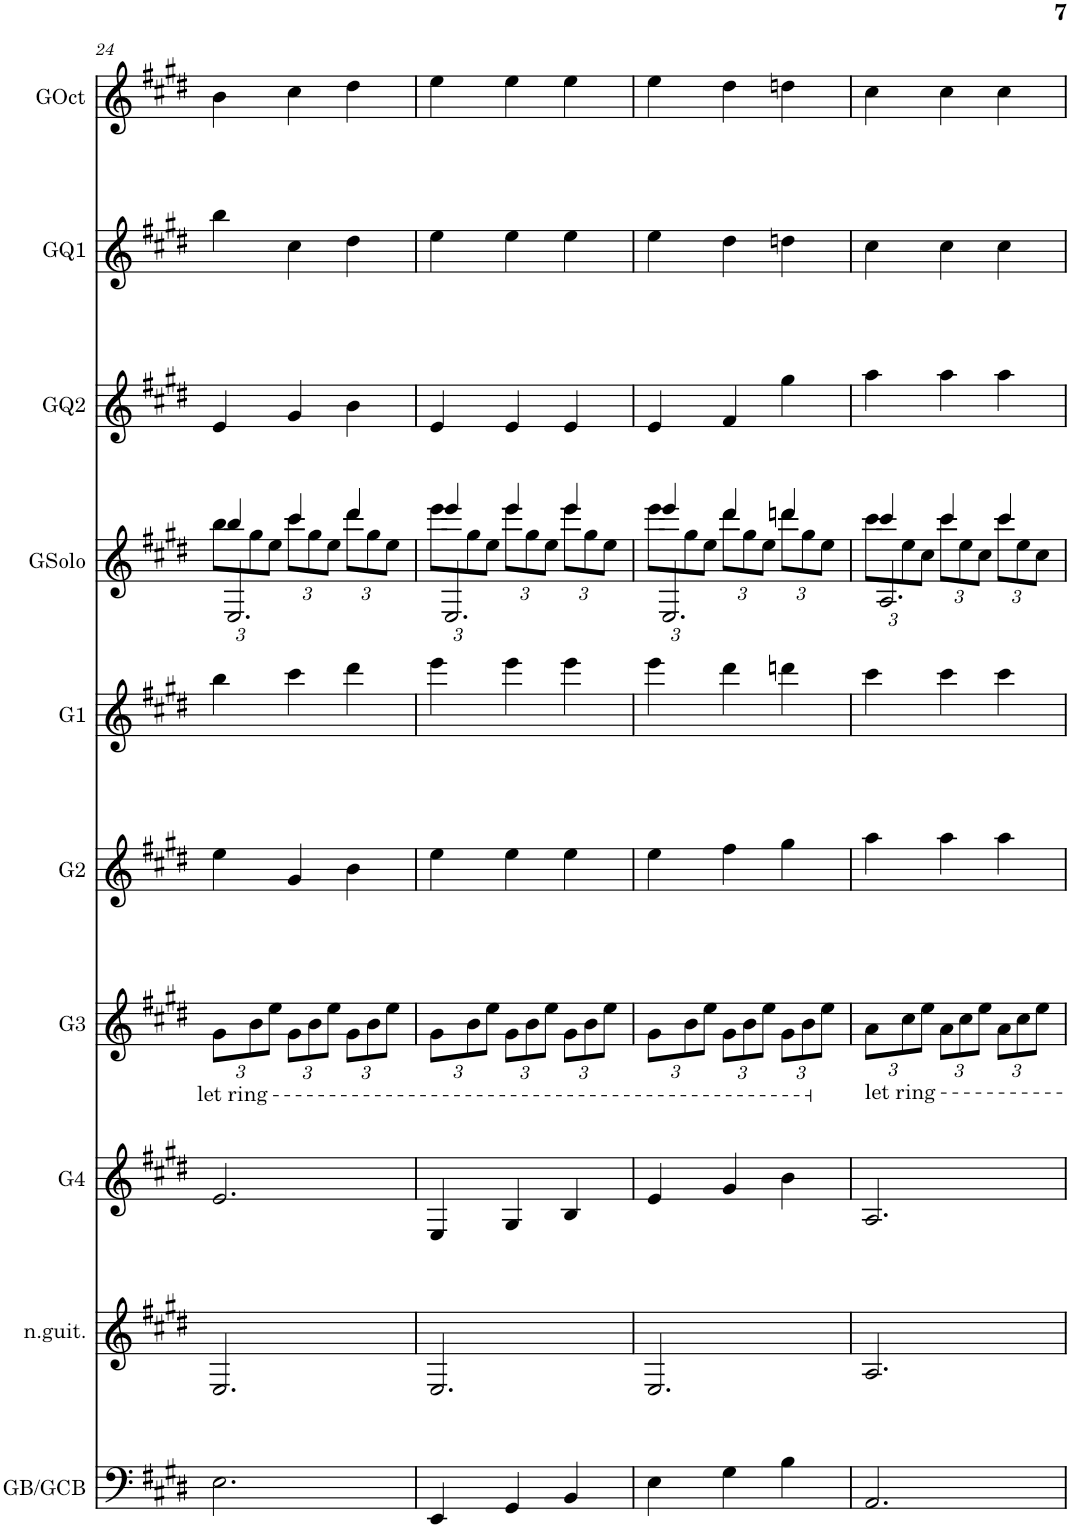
**kern	**kern	**kern	**kern	**kern	**kern	**kern	**kern	**kern	**kern
*part10	*part9	*part8	*part7	*part6	*part5	*part4	*part3	*part2	*part1
*staff10	*staff9	*staff8	*staff7	*staff6	*staff5	*staff4	*staff3	*staff2	*staff1
*I"GB/GCB	*I"G4b	*I"G4	*I"G3	*I"G2	*I"G1	*I"GSolo	*I"GQ2	*I"GQ1	*I"GOct
*I'GB/GCB	*	*I'G4	*I'G3	*I'G2	*I'G1	*I'GSolo	*I'GQ2	*I'GQ1	*I'GOct
!!LO:PB:g=z
*clefF4	*clefG2	*clefG2	*clefG2	*clefG2	*clefG2	*clefG2	*clefG2	*clefG2	*clefG2
*Trd7c12	*Trd7c12	*Trd7c12	*Trd7c12	*Trd7c12	*Trd7c12	*Trd7c12	*Trd3c5	*Trd3c5	*Trd7c12
*k[f#c#g#d#]	*k[f#c#g#d#]	*k[f#c#g#d#]	*k[f#c#g#d#]	*k[f#c#g#d#]	*k[f#c#g#d#]	*k[f#c#g#d#]	*k[f#c#g#d#]	*k[f#c#g#d#]	*k[f#c#g#d#]
*M3/4	*M3/4	*M3/4	*M3/4	*M3/4	*M3/4	*M3/4	*M3/4	*M3/4	*M3/4
=24	=24	=24	=24	=24	=24	=24	=24	=24	=24
*	*	*	*	*	*	*^	*	*	*
*	*	*	*Xbrackettup	*	*	*	*Xbrackettup	*	*	*
*	*	*	*	*	*	*	*^	*	*	*
2.E\	2.E/	2.e/	12g#\L	4ee\	4bb\	4bb/	12bb\L	2.E/	4e/	4bb\	4b\
.	.	.	12b\	.	.	.	12gg#\	.	.	.	.
.	.	.	12ee\J	.	.	.	12ee\J	.	.	.	.
.	.	.	12g#\L	4g#/	4ccc#\	4ccc#/	12ccc#\L	.	4g#/	4cc#\	4cc#\
.	.	.	12b\	.	.	.	12gg#\	.	.	.	.
.	.	.	12ee\J	.	.	.	12ee\J	.	.	.	.
.	.	.	12g#\L	4b\	4ddd#\	4ddd#/	12ddd#\L	.	4b\	4dd#\	4dd#\
.	.	.	12b\	.	.	.	12gg#\	.	.	.	.
.	.	.	12ee\J	.	.	.	12ee\J	.	.	.	.
=25	=25	=25	=25	=25	=25	=25	=25	=25	=25	=25	=25
4EE/	2.E/	4E/	12g#\L	4ee\	4eee\	4eee/	12eee\L	2.E/	4e/	4ee\	4ee\
.	.	.	12b\	.	.	.	12gg#\	.	.	.	.
.	.	.	12ee\J	.	.	.	12ee\J	.	.	.	.
4GG#/	.	4G#/	12g#\L	4ee\	4eee\	4eee/	12eee\L	.	4e/	4ee\	4ee\
.	.	.	12b\	.	.	.	12gg#\	.	.	.	.
.	.	.	12ee\J	.	.	.	12ee\J	.	.	.	.
4BB/	.	4B/	12g#\L	4ee\	4eee\	4eee/	12eee\L	.	4e/	4ee\	4ee\
.	.	.	12b\	.	.	.	12gg#\	.	.	.	.
.	.	.	12ee\J	.	.	.	12ee\J	.	.	.	.
=26	=26	=26	=26	=26	=26	=26	=26	=26	=26	=26	=26
4E\	2.E/	4e/	12g#\L	4ee\	4eee\	4eee/	12eee\L	2.E/	4e/	4ee\	4ee\
.	.	.	12b\	.	.	.	12gg#\	.	.	.	.
.	.	.	12ee\J	.	.	.	12ee\J	.	.	.	.
4G#\	.	4g#/	12g#\L	4ff#\	4ddd#\	4ddd#/	12ddd#\L	.	4f#/	4dd#\	4dd#\
.	.	.	12b\	.	.	.	12gg#\	.	.	.	.
.	.	.	12ee\J	.	.	.	12ee\J	.	.	.	.
4B\	.	4b\	12g#\L	4gg#\	4dddn\	4dddn/	12ddd\L	.	4gg#\	4ddn\	4ddn\
.	.	.	12b\	.	.	.	12gg#\	.	.	.	.
.	.	.	12ee\J	.	.	.	12ee\J	.	.	.	.
=27	=27	=27	=27	=27	=27	=27	=27	=27	=27	=27	=27
!	!	!	!LO:TX:b:t=let ring	!	!	!	!	!	!	!	!
2.AA/	2.A/	2.A/	12a\L	4aa\	4ccc#\	4ccc#/	12ccc#\L	2.A/	4aa\	4cc#\	4cc#\
.	.	.	12cc#\	.	.	.	12ee\	.	.	.	.
.	.	.	12ee\J	.	.	.	12cc#\J	.	.	.	.
.	.	.	12a\L	4aa\	4ccc#\	4ccc#/	12ccc#\L	.	4aa\	4cc#\	4cc#\
.	.	.	12cc#\	.	.	.	12ee\	.	.	.	.
.	.	.	12ee\J	.	.	.	12cc#\J	.	.	.	.
.	.	.	12a\L	4aa\	4ccc#\	4ccc#/	12ccc#\L	.	4aa\	4cc#\	4cc#\
.	.	.	12cc#\	.	.	.	12ee\	.	.	.	.
.	.	.	12ee\J	.	.	.	12cc#\J	.	.	.	.
*	*	*	*	*	*	*v	*v	*v	*	*	*
=	=	=	=	=	=	=	=	=	=
*-	*-	*-	*-	*-	*-	*-	*-	*-	*-
